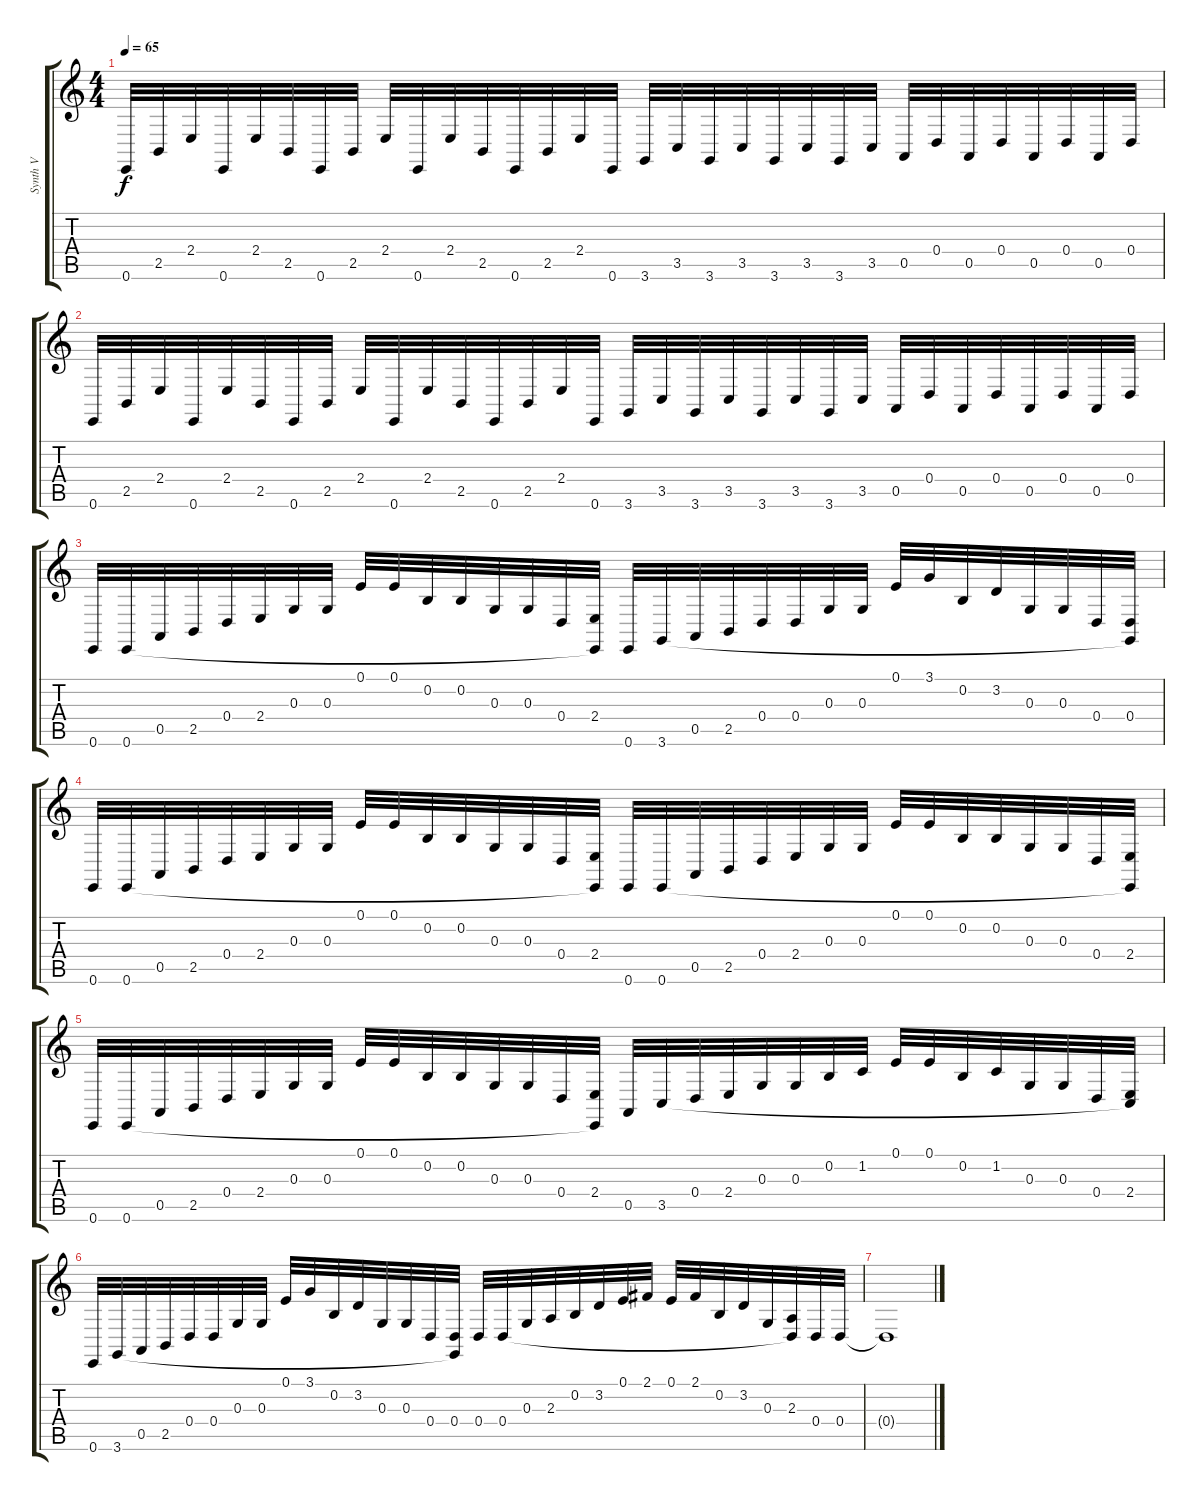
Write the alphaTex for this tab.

\track ("Synth V" "Synth V") {instrument drawbarorgan}
\staff {score tabs}
\tuning (E4 B3 G3 D3 A2 E2) {hide}
\ts (4 4)
\tempo 65
\clef g2
\ks c
0.6.32{dy f} 2.5.32 2.4.32 0.6.32 2.4.32 2.5.32 0.6.32 2.5.32 2.4.32 0.6.32 2.4.32 2.5.32 0.6.32 2.5.32 2.4.32 0.6.32 3.6.32 3.5.32 3.6.32 3.5.32 3.6.32 3.5.32 3.6.32 3.5.32 0.5.32 0.4.32 0.5.32 0.4.32 0.5.32 0.4.32 0.5.32 0.4.32 |
0.6.32 2.5.32 2.4.32 0.6.32 2.4.32 2.5.32 0.6.32 2.5.32 2.4.32 0.6.32 2.4.32 2.5.32 0.6.32 2.5.32 2.4.32 0.6.32 3.6.32 3.5.32 3.6.32 3.5.32 3.6.32 3.5.32 3.6.32 3.5.32 0.5.32 0.4.32 0.5.32 0.4.32 0.5.32 0.4.32 0.5.32 0.4.32 |
0.6.32 0.6.32 0.5.32 2.5.32 0.4.32 2.4.32 0.3.32 0.3.32 0.1.32 0.1.32 0.2.32 0.2.32 0.3.32 0.3.32 0.4.32 (2.4 0.6{t}).32 0.6.32 3.6.32 0.5.32 2.5.32 0.4.32 0.4.32 0.3.32 0.3.32 0.1.32 3.1.32 0.2.32 3.2.32 0.3.32 0.3.32 0.4.32 (0.4 3.6{t}).32 |
0.6.32 0.6.32 0.5.32 2.5.32 0.4.32 2.4.32 0.3.32 0.3.32 0.1.32 0.1.32 0.2.32 0.2.32 0.3.32 0.3.32 0.4.32 (2.4 0.6{t}).32 0.6.32 0.6.32 0.5.32 2.5.32 0.4.32 2.4.32 0.3.32 0.3.32 0.1.32 0.1.32 0.2.32 0.2.32 0.3.32 0.3.32 0.4.32 (2.4 0.6{t}).32 |
0.6.32 0.6.32 0.5.32 2.5.32 0.4.32 2.4.32 0.3.32 0.3.32 0.1.32 0.1.32 0.2.32 0.2.32 0.3.32 0.3.32 0.4.32 (2.4 0.6{t}).32 0.5.32 3.5.32 0.4.32 2.4.32 0.3.32 0.3.32 0.2.32 1.2.32 0.1.32 0.1.32 0.2.32 1.2.32 0.3.32 0.3.32 0.4.32 (2.4 3.5{t}).32 |
0.6.32 3.6.32 0.5.32 2.5.32 0.4.32 0.4.32 0.3.32 0.3.32 0.1.32 3.1.32 0.2.32 3.2.32 0.3.32 0.3.32 0.4.32 (0.4 3.6{t}).32 0.4.32 0.4.32 0.3.32 2.3.32 0.2.32 3.2.32 0.1.32 2.1.32 0.1.32 2.1.32 0.2.32 3.2.32 0.3.32 (2.3 0.4{t}).32 0.4.32 0.4.32 |
0.4{t}.1
